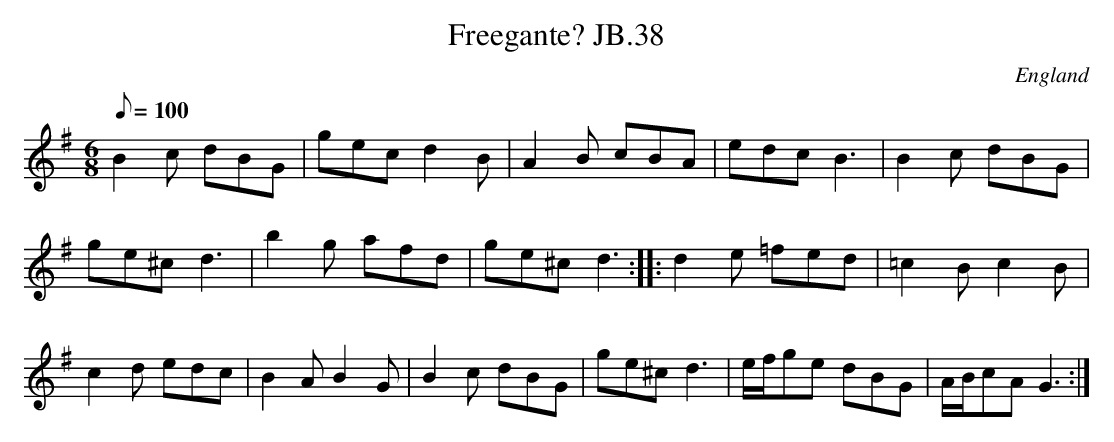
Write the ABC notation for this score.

X:1
T:Freegante? JB.38
M:6/8
L:1/8
Q:100
O:England
K:G
B2c dBG|gecd2B|A2B cBA|edcB3|B2c dBG|!ge^cd3|b2g afd|ge^cd3:|
|:d2e =fed|=c2Bc2B|!c2d edc|B2AB2G|B2c dBG|ge^cd3|e/f/ge dBG|A/B/cAG3:|]
